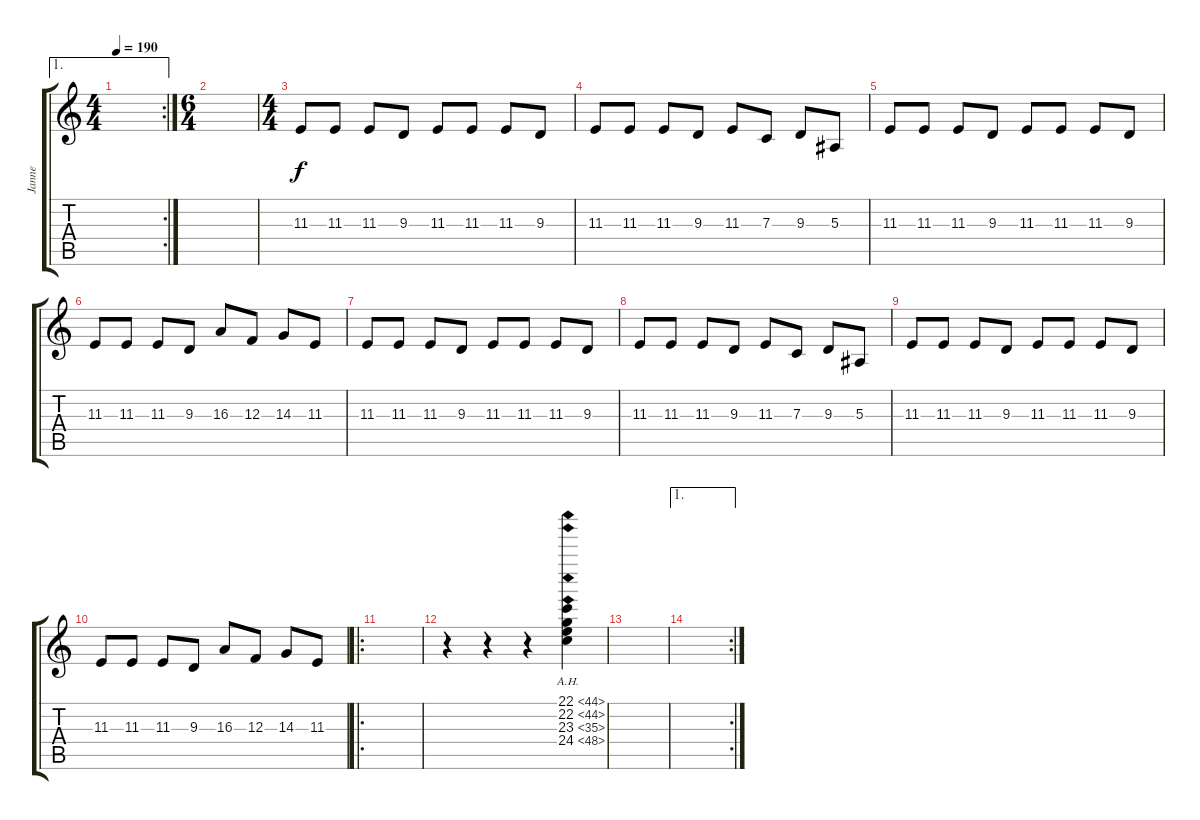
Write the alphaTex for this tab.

\track ("Janne" "Janne") {instrument pad1newage}
\staff {score tabs}
\tuning (D4 A3 F3 C3 G2 D2) {hide}
\ae 1
\rc 2
\ts (4 4)
\tempo 190
\clef g2
\ks c
|
\ts (6 4)
|
\ts (4 4)
11.3.8 11.3.8 11.3.8 9.3.8 11.3.8 11.3.8 11.3.8 9.3.8 |
11.3.8 11.3.8 11.3.8 9.3.8 11.3.8 7.3.8 9.3.8 5.3.8 |
11.3.8 11.3.8 11.3.8 9.3.8 11.3.8 11.3.8 11.3.8 9.3.8 |
11.3.8 11.3.8 11.3.8 9.3.8 16.3.8 12.3.8 14.3.8 11.3.8 |
11.3.8 11.3.8 11.3.8 9.3.8 11.3.8 11.3.8 11.3.8 9.3.8 |
11.3.8 11.3.8 11.3.8 9.3.8 11.3.8 7.3.8 9.3.8 5.3.8 |
11.3.8 11.3.8 11.3.8 9.3.8 11.3.8 11.3.8 11.3.8 9.3.8 |
11.3.8 11.3.8 11.3.8 9.3.8 16.3.8 12.3.8 14.3.8 11.3.8 |
\ro
|
r.4 r.4 r.4 (22.1{ah 22} 22.2{ah 22} 23.3{ah 12} 24.4{ah 24}).4 |
|
\ae 1
\rc 2
